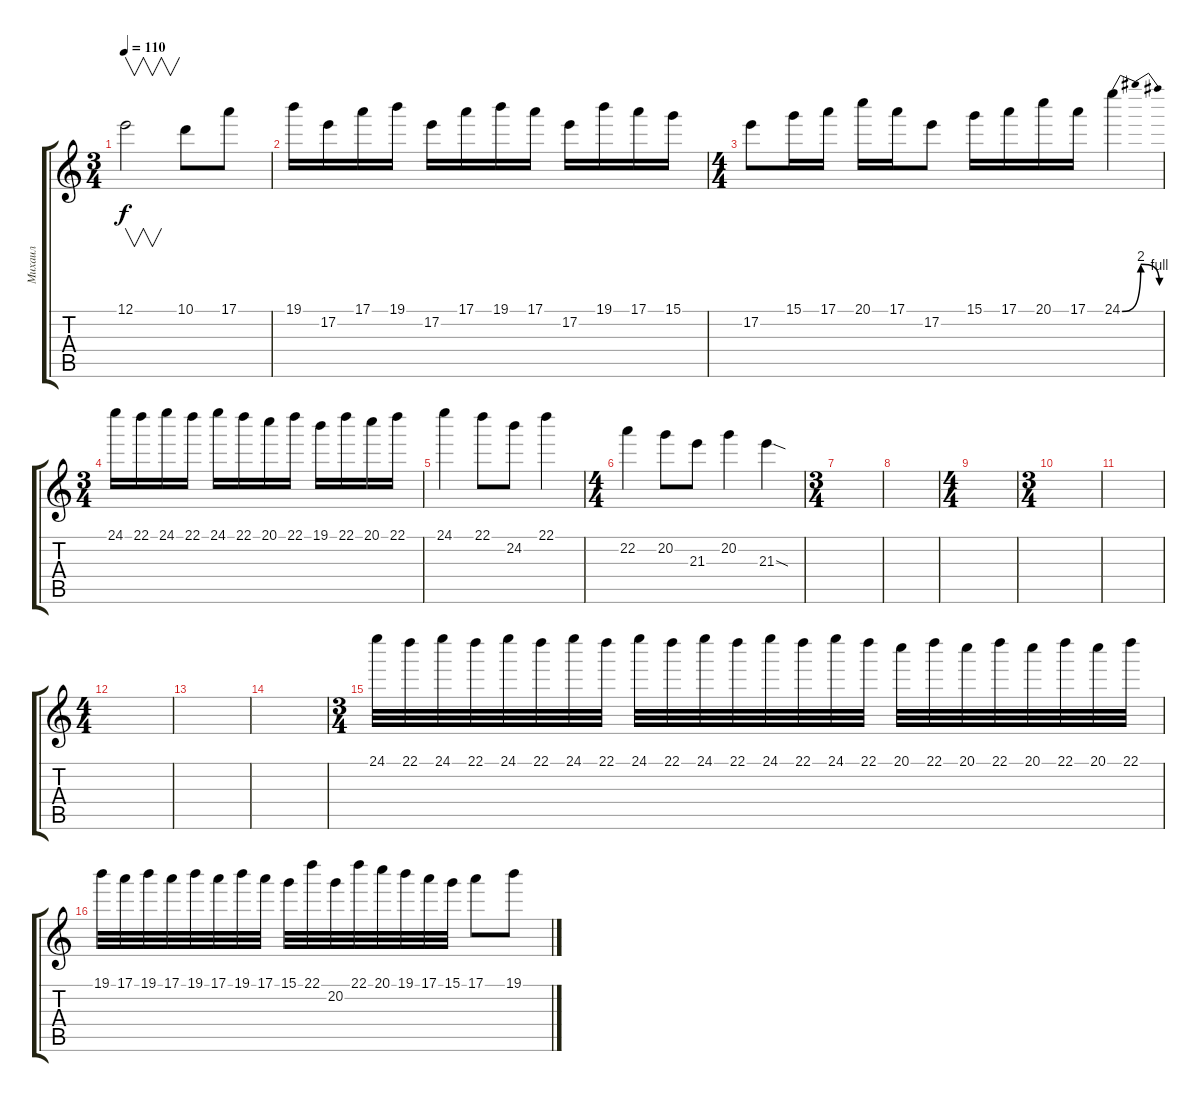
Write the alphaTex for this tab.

\track ("Михаил" "Михаил") {instrument distortionguitar}
\staff {score tabs}
\tuning (E4 B3 G3 D3 A2 E2) {hide}
\ts (3 4)
\tempo 110
\clef g2
\ks c
12.1.2{v dy f} 10.1.8 17.1.8 |
19.1.16 17.2.16 17.1.16 19.1.16 17.2.16 17.1.16 19.1.16 17.1.16 17.2.16 19.1.16 17.1.16 15.1.16 |
\ts (4 4)
17.2.8 15.1.16 17.1.16 20.1.16 17.1.16 17.2.8 15.1.16 17.1.16 20.1.16 17.1.16 24.1{be (bendrelease 0 0 15 8 15 8 60 4)}.4 |
\ts (3 4)
24.1.16 22.1.16 24.1.16 22.1.16 24.1.16 22.1.16 20.1.16 22.1.16 19.1.16 22.1.16 20.1.16 22.1.16 |
24.1.4 22.1.8 24.2.8 22.1.4 |
\ts (4 4)
22.2.4 20.2.8 21.3.8 20.2.4 21.3{sod}.4 |
\ts (3 4)
|
|
\ts (4 4)
|
\ts (3 4)
|
|
\ts (4 4)
|
|
|
\ts (3 4)
24.1.32 22.1.32 24.1.32 22.1.32 24.1.32 22.1.32 24.1.32 22.1.32 24.1.32 22.1.32 24.1.32 22.1.32 24.1.32 22.1.32 24.1.32 22.1.32 20.1.32 22.1.32 20.1.32 22.1.32 20.1.32 22.1.32 20.1.32 22.1.32 |
19.1.32 17.1.32 19.1.32 17.1.32 19.1.32 17.1.32 19.1.32 17.1.32 15.1.32 22.1.32 20.2.32 22.1.32 20.1.32 19.1.32 17.1.32 15.1.32 17.1.8 19.1.8
